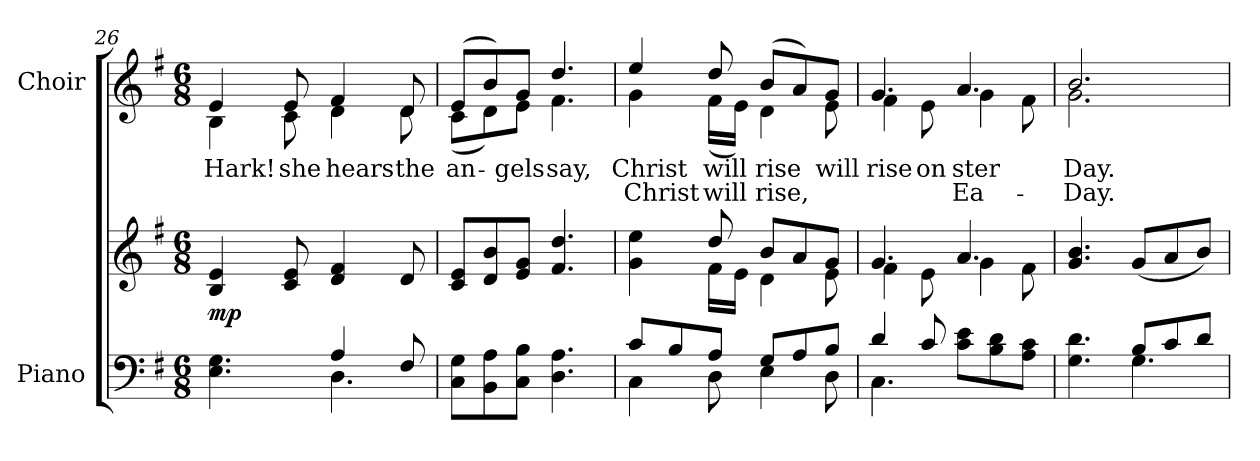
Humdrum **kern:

**kern	**kern	**dynam	**kern	**text	**text
*part2	*part2	*part2	*part1	*part1	*part1
*staff3	*staff2	*staff2/3	*staff1	*staff1	*staff1
*I"Piano	*	*	*I"Choir	*	*
*I'Pno.	*	*	*I'Choir	*	*
*clefF4	*clefG2	*	*clefG2	*	*
*k[f#]	*k[f#]	*	*k[f#]	*	*
*G:	*G:	*	*G:	*	*
*M6/8	*M6/8	*	*M6/8	*	*
=26	=26	=26	=26	=26	=26
*^	*	*	*	*	*
!	!	!	!	!	!LO:LY:b:color=#000000	!
*	*	*	*	*^	*	*
4.Ei\ 4.Gi	4.ryy	4Bi/ 4ei	mp	4ei/	4Bi\	Hark!	.
!	!	!	!	!	!	!LO:LY:b:color=#000000	!
.	.	8ci/ 8ei	.	8ei/	8ci\	she	.
!	!	!	!	!	!	!LO:LY:b:color=#000000	!
4Ai/	4.Di\	4di/ 4f#i	.	4f#i/	4di\	hears	.
!	!	!	!	!	!	!LO:LY:b:color=#000000	!
8F#i/	.	8di/	.	8di/	8di\	the	.
*v	*v	*	*	*	*	*	*
!!LO:LB:g=z	!!
=27	=27	=27	=27	=27	=27	=27
!	!	!	!	!	!LO:LY:b:color=#000000	!
8Ci\ 8GiL	8ci/ 8eiL	.	(8ei/L	(8ci\L	an-	.
8BBi\ 8Ai	8di/ 8bi	.	8bi/)	8di\)	.	.
!	!	!	!	!	!LO:LY:b:color=#000000	!
8Ci\ 8BiJ	8ei/ 8giJ	.	8gi/J	8ei\J	-gels	.
!	!	!	!	!	!LO:LY:b:color=#000000	!
4.Di\ 4.Ai	4.f#i/ 4.ddi	.	4.ddi/	4.f#i\	say,	.
=28	=28	=28	=28	=28	=28	=28
*^	*^	*	*	*	*	*
!	!	!	!	!	!	!	!LO:LY:a:color=#000000	!LO:LY:b:color=#000000
8ci/L	4Ci\	4gi\ 4eei	4ryy	.	4eei/	4gi\	Christ	Christ
8Bi/	.	.	.	.	.	.	.	.
!	!	!	!	!	!	!	!LO:LY:a:color=#000000	!LO:LY:b:color=#000000
8Ai/J	8Di\	8ddi/	16f#i\LL	.	8ddi/	(16f#i\LL	will	will
.	.	.	16ei\JJ	.	.	16ei\JJ)	.	.
!	!	!	!	!	!	!	!LO:LY:a:color=#000000	!LO:LY:b:color=#000000
8Gi/L	4Ei\	8bi/L	4di\	.	(8bi/L	4di\	rise	rise,
8Ai/	.	8ai/	.	.	8ai/)	.	.	.
!	!	!	!	!	!	!	!LO:LY:a:color=#000000	!
!	!	!	!	!	!	!	!LO:LY:b:color=#000000	!
8Bi/J	8Di\	8gi/J	8ei\	.	8gi/J	8ei\	will	.
=29	=29	=29	=29	=29	=29	=29	=29	=29
!	!	!	!	!	!	!	!LO:LY:a:color=#000000	!
!	!	!	!	!	!	!	!LO:LY:b:color=#000000	!
4di/	4.Ci\	4.gi/	4f#i\	.	4.gi/	4f#i\	-rise	.
!	!	!	!	!	!	!	!LO:LY:b:color=#000000	!
8ci/	.	.	8ei\	.	.	8ei\	on	.
!	!	!	!	!	!	!	!LO:LY:a:color=#000000	!LO:LY:b:color=#000000
8ci\ 8eiL	4.ryy	4.ai/	4gi\	.	4.ai/	4gi\	ster	Ea-
8Bi\ 8di	.	.	.	.	.	.	.	.
8Ai\ 8ciJ	.	.	8f#i\	.	.	8f#i\	.	.
*	*	*v	*v	*	*	*	*	*
=30	=30	=30	=30	=30	=30	=30	=30
*	*	*^	*	*	*	*	*
!	!	!	!	!	!	!	!LO:LY:a:color=#000000	!LO:LY:b:color=#000000
*	*	*v	*v	*	*	*	*	*
4.Gi\ 4.di	4.ryy	4.gi/ 4.bi	.	2.bi/	2.gi\	Day.	Day.
8Bi/L	4.Gi\	(8gi/L	.	.	.	.	.
8ci/	.	8ai/	.	.	.	.	.
8di/J	.	8bi/J)	.	.	.	.	.
*v	*v	*	*	*v	*v	*	*
=	=	=	=	=	=
*-	*-	*-	*-	*-	*-
